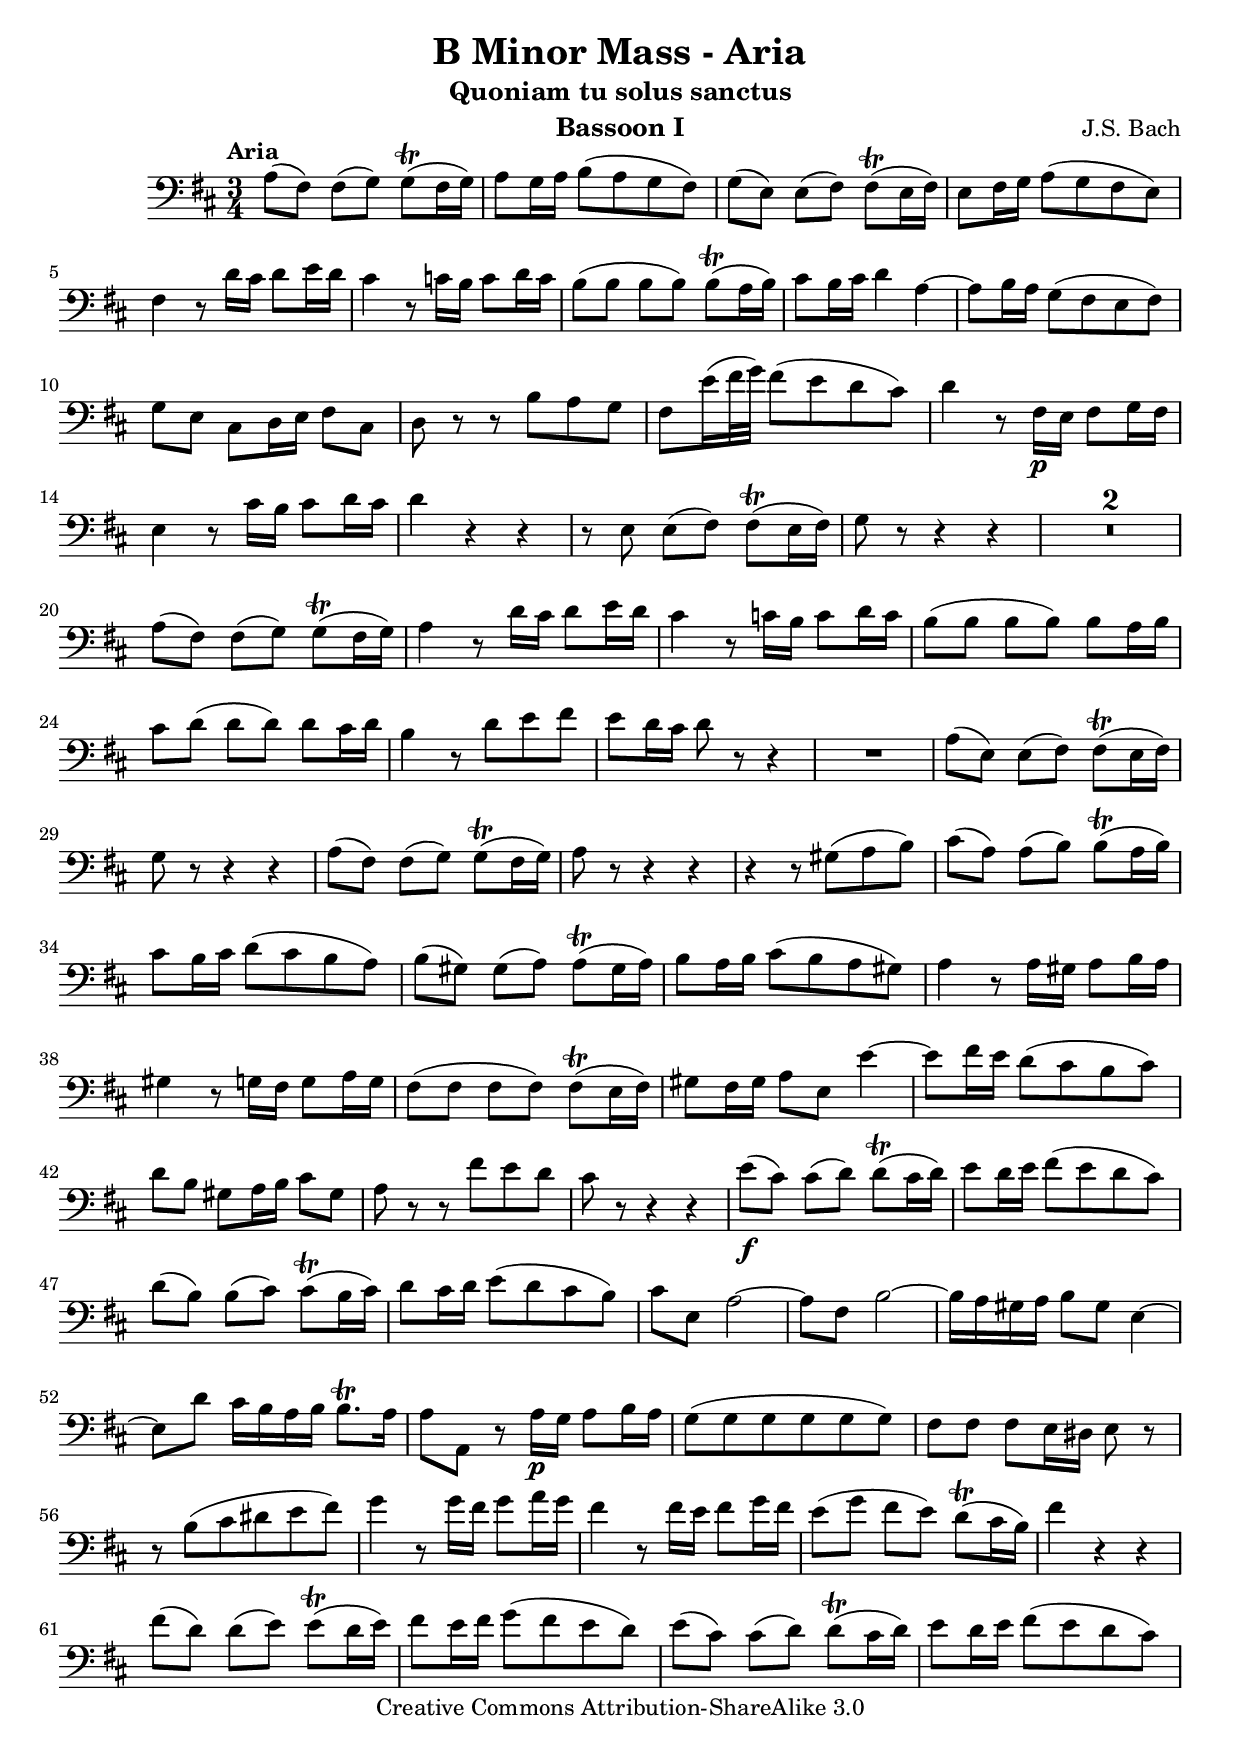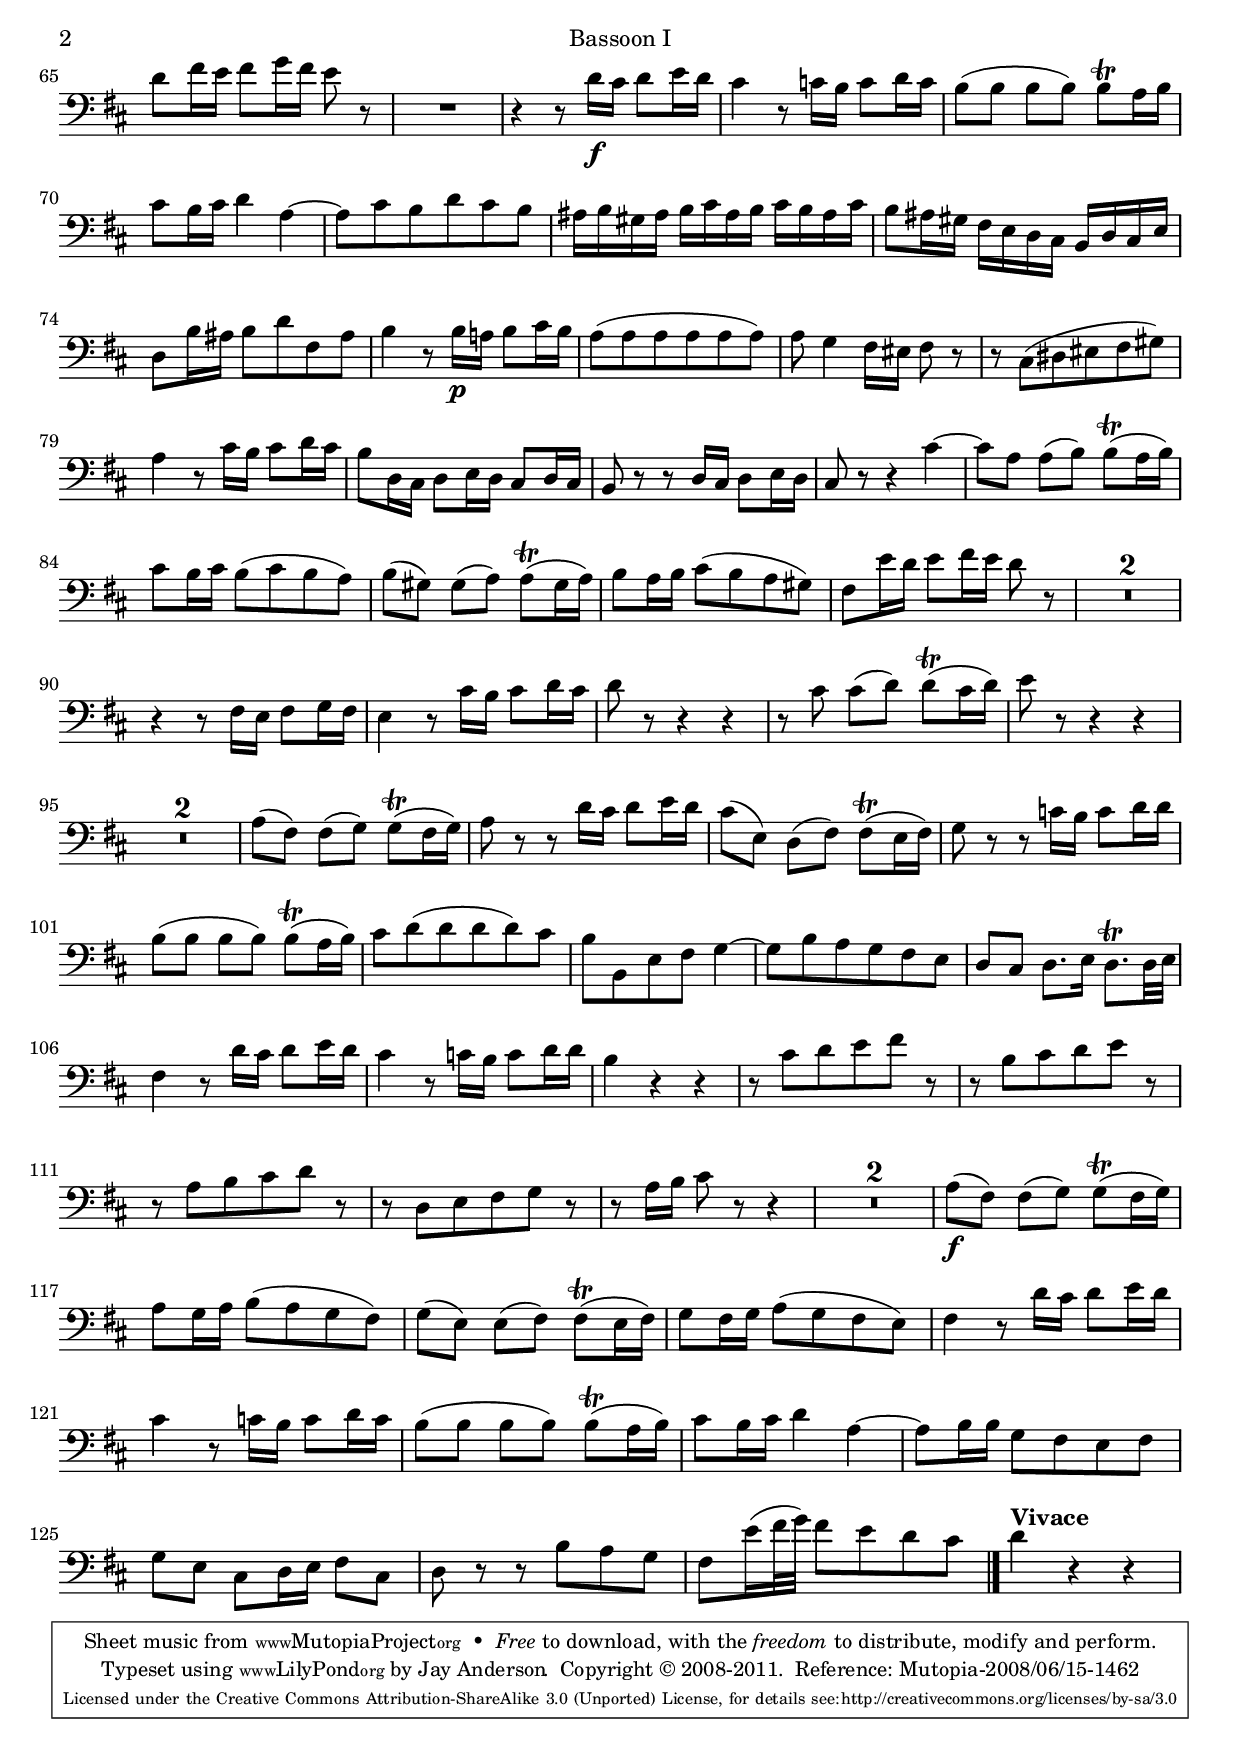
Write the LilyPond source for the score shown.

\version "2.14.1"

\include "defs.ily" 
\version "2.14.1"

bassoonOneAria = \relative c'
{
  \clef bass
  \key d \major
  a8( fis) fis( g) g(\trill fis16 g) |
  a8 g16 a b8( a g fis) |
  g( e) e( fis) fis(\trill e16 fis) |
  e8 fis16 g a8( g fis e) |
  fis4 r8 d'16 cis d8 e16 d |
  cis4 r8 c16 b c8 d16 c |
  b8( b b b) b(\trill a16 b) |
  cis8 b16 cis d4 a~ |
  a8 b16 a g8( fis e fis) |
  g e cis d16 e fis8 cis |
  d r r b' a g |
  fis e'16( fis32 g) fis8( e d cis) |
  d4 r8 fis,16\p e fis8 g16 fis |
  e4 r8 cis'16 b cis8 d16 cis |
  d4 r r |
  r8 e, e( fis) fis(\trill e16 fis) |
  g8 r r4 r |
  R2.*2 |
  a8( fis) fis( g) g(\trill fis16 g) |
  a4 r8 d16 cis d8 e16 d |
  cis4 r8 c16 b c8 d16 c |
  b8( b b b) b a16 b |
  cis8 d( d d) d cis16 d |
  b4 r8 d e fis |
  e d16 cis d8 r r4 |
  R2. |
  a8( e) e( fis) fis(\trill e16 fis) |
  g8 r r4 r |
  a8( fis) fis( g) g(\trill fis16 g) |
  a8 r r4 r |
  r4 r8 gis( a b) |
  cis( a) a( b) b(\trill a16 b) |
  cis8 b16 cis d8( cis b a) |
  b( gis) gis( a) a(\trill gis16 a) |
  b8 a16 b cis8( b a gis) |
  a4 r8 a16 gis a8 b16 a |
  gis4 r8 g16 fis g8 a16 g |
  fis8( fis fis fis) fis(\trill e16 fis) |
  gis8 fis16 gis a8 e e'4~ |
  e8 fis16 e d8( cis b cis) |
  d b gis a16 b cis8 gis |
  a8 r r fis' e d |
  cis r r4 r |
  e8(\f cis) cis( d) d(\trill cis16 d) |
  e8 d16 e fis8( e d cis) |
  d( b) b( cis) cis(\trill b16 cis) |
  d8 cis16 d e8( d cis b) |
  cis e, a2~ |
  a8 fis b2~ |
  b16 a gis a b8 gis e4~ |
  e8 d' cis16 b a b b8.\trill a16 |
  a8 a, r a'16\p g a8 b16 a |
  g8( g g g g g) |
  fis fis fis e16 dis e8 r |
  r b'( cis dis e fis) |
  g4 r8 g16 fis g8 a16 g |
  fis4 r8 fis16 e fis8 g16 fis |
  e8( g fis e) d(\trill cis16 b) |
  fis'4 r r |
  fis8( d) d( e) e(\trill d16 e) |
  fis8 e16 fis g8( fis e d) |
  e( cis) cis( d) d(\trill cis16 d) |
  e8 d16 e fis8( e d cis) |
  d8 fis16 e fis8 g16 fis e8 r |
  R2. |
  r4 r8 d16\f cis d8 e16 d |
  cis4 r8 c16 b c8 d16 c |
  b8( b b b) b\trill a16 b |
  cis8 b16 cis d4 a~ |
  a8 cis b d cis b |
  ais16 b gis ais b cis ais b cis b ais cis |
  b8 ais16 gis fis e d cis b d cis e |
  d8 b'16 ais b8 d fis, ais |
  b4 r8 b16\p a b8 cis16 b |
  a8( a a a a a) |
  a g4 fis16 eis fis8 r |
  r cis( dis eis fis gis) |
  a4 r8 cis16 b cis8 d16 cis |
  b8 d,16 cis d8 e16 d cis8 d16 cis |
  b8 r r d16 cis d8 e16 d |
  cis8 r r4 cis'~ |
  cis8 a a( b) b(\trill a16 b) |
  cis8 b16 cis b8( cis b a) |
  b( gis) gis( a) a(\trill gis16 a) |
  b8 a16 b cis8( b a gis) |
  fis8 e'16 d e8 fis16 e d8 r |
  R2.*2 |
  r4 r8 fis,16 e fis8 g16 fis |
  e4 r8 cis'16 b cis8 d16 cis |
  d8 r r4 r |
  r8 cis cis( d) d(\trill cis16 d) |
  e8 r r4 r |
  R2.*2 |
  a,8( fis) fis( g) g(\trill fis16 g) |
  a8 r r d16 cis d8 e16 d |
  cis8( e,) d( fis) fis(\trill e16 fis) |
  g8 r r c16 b c8 d16 d |
  b8( b b b) b(\trill a16 b) |
  cis8 d( d d d) cis |
  b b, e fis g4~ |
  g8 b a g fis e |
  d cis d8. e16 d8.\trill d32 e |
  fis4 r8 d'16 cis d8 e16 d |
  cis4 r8 c16 b c8 d16 d |
  b4 r r |
  r8 cis d e fis r |
  r b, cis d e r |
  r a, b cis d r |
  r d, e fis g r |
  r a16 b cis8 r r4 |
  R2.*2 |
  a8(\f fis) fis( g) g(\trill fis16 g) |
  a8 g16 a b8( a g fis) |
  g( e) e( fis) fis(\trill e16 fis) |
  g8 fis16 g a8( g fis e) |
  fis4 r8 d'16 cis d8 e16 d |
  cis4 r8 c16 b c8 d16 c |
  b8( b b b) b(\trill a16 b) |
  cis8 b16 cis d4 a~ |
  a8 b16 b g8 fis e fis |
  g e cis d16 e fis8 cis |
  d r r b' a g |
  fis e'16( fis32 g) fis8 e d cis |

  %vivace
  d4 r r |
}
 

instrument = "Bassoon I"

notes = \bassoonOneAria

\version "2.14.1"

\include "defs.ily"

\book
{
  \include "header.ily"
  \score
  {
    \new Staff
    {
      << \notes \outlineAria >>
    }
  }
}

